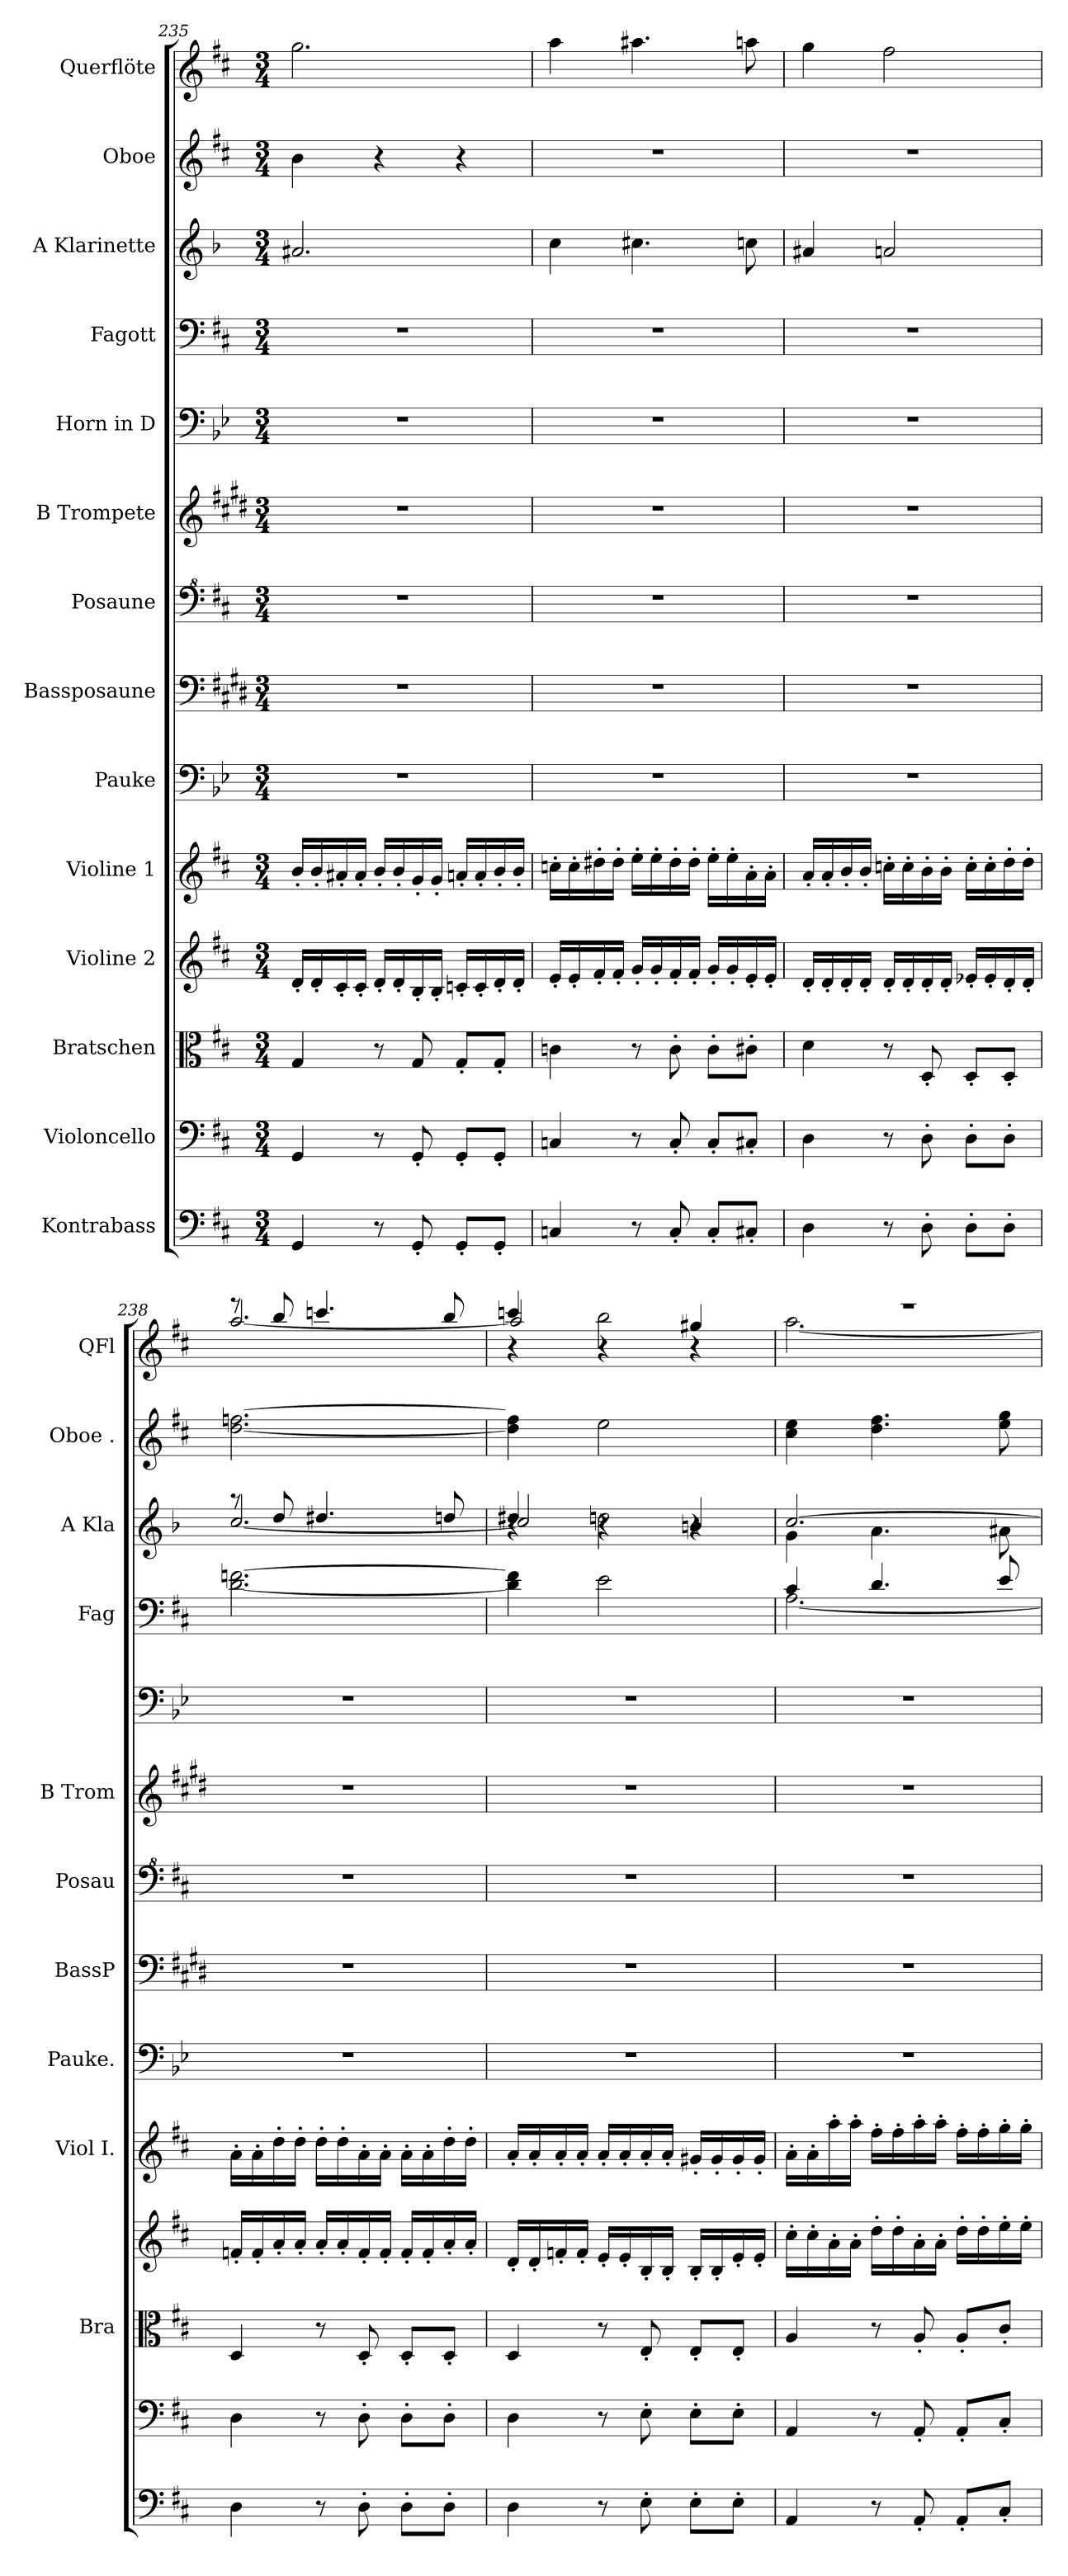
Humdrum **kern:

**kern	**kern	**kern	**kern	**kern	**kern	**kern	**kern	**kern	**kern	**kern	**kern	**kern	**kern
*part14	*part13	*part12	*part11	*part10	*part9	*part8	*part7	*part6	*part5	*part4	*part3	*part2	*part1
*staff14	*staff13	*staff12	*staff11	*staff10	*staff9	*staff8	*staff7	*staff6	*staff5	*staff4	*staff3	*staff2	*staff1
*I"Kontrabass	*I"Violoncello	*I"Bratschen	*I"Violine 2	*I"Violine 1	*I"Pauke	*I"Bassposaune	*I"Posaune	*I"B Trompete	*I"Horn in D	*I"Fagott	*I"A Klarinette	*I"Oboe	*I"Querflöte
*	*	*I'Bra	*	*I'Viol I.	*I'Pauke.	*I'BassP	*I'Posau	*I'B Trom	*	*I'Fag	*I'A Kla	*I'Oboe .	*I'QFl
*clefF4	*clefF4	*clefC3	*clefG2	*clefG2	*clefF4	*clefF4	*clefF^4	*clefG2	*clefF4	*clefF4	*clefG2	*clefG2	*clefG2
*ITrd7c12	*	*	*	*	*ITrd-2c-4	*ITrd1c2	*	*ITrd1c2	*ITrd-2c-4	*	*ITrd2c3	*	*
*k[f#c#]	*k[f#c#]	*k[f#c#]	*k[f#c#]	*k[f#c#]	*k[f#c#]	*k[f#c#]	*k[f#c#]	*k[f#c#]	*k[f#c#]	*k[f#c#]	*k[f#c#]	*k[f#c#]	*k[f#c#]
*M3/4	*M3/4	*M3/4	*M3/4	*M3/4	*M3/4	*M3/4	*M3/4	*M3/4	*M3/4	*M3/4	*M3/4	*M3/4	*M3/4
=235	=235	=235	=235	=235	=235	=235	=235	=235	=235	=235	=235	=235	=235
4GGG/	4GG/	4G/	16d'/LL	16b'/LL	2.r	2.r	2.r	2.r	2.r	2.r	2.f##X/	4b\	2.gg\
.	.	.	16d'/	16b'/	.	.	.	.	.	.	.	.	.
.	.	.	16c#'/	16a#X'/	.	.	.	.	.	.	.	.	.
.	.	.	16c#'/JJ	16a#'/JJ	.	.	.	.	.	.	.	.	.
8r	8r	8r	16d'/LL	16b'/LL	.	.	.	.	.	.	.	4r	.
.	.	.	16d'/	16b'/	.	.	.	.	.	.	.	.	.
8GGG'/	8GG'/	8G/	16B'/	16g'/	.	.	.	.	.	.	.	.	.
.	.	.	16B'/JJ	16g'/JJ	.	.	.	.	.	.	.	.	.
8GGG'/L	8GG'/L	8G'/L	16cn'/LL	16an'/LL	.	.	.	.	.	.	.	4r	.
.	.	.	16c'/	16a'/	.	.	.	.	.	.	.	.	.
8GGG'/J	8GG'/J	8G'/J	16d'/	16b'/	.	.	.	.	.	.	.	.	.
.	.	.	16d'/JJ	16b'/JJ	.	.	.	.	.	.	.	.	.
!!LO:PB:g=z
=236	=236	=236	=236	=236	=236	=236	=236	=236	=236	=236	=236	=236	=236
4CCn/	4Cn/	4cn\	16e'/LL	16ccn'\LL	2.r	2.r	2.r	2.r	2.r	2.r	4a\	2.r	4aa\
.	.	.	16e'/	16cc'\	.	.	.	.	.	.	.	.	.
.	.	.	16f#'/	16dd#X'\	.	.	.	.	.	.	.	.	.
.	.	.	16f#'/JJ	16dd#'\JJ	.	.	.	.	.	.	.	.	.
8r	8r	8r	16g'/LL	16ee'\LL	.	.	.	.	.	.	4.a#X\	.	4.aa#X\
.	.	.	16g'/	16ee'\	.	.	.	.	.	.	.	.	.
8CC'/	8C'/	8c'\	16f#'/	16dd#'\	.	.	.	.	.	.	.	.	.
.	.	.	16f#'/JJ	16dd#'\JJ	.	.	.	.	.	.	.	.	.
8CC'/L	8C'/L	8c'\L	16g'/LL	16ee'\LL	.	.	.	.	.	.	.	.	.
.	.	.	16g'/	16ee'\	.	.	.	.	.	.	.	.	.
8CC#X'/J	8C#X'/J	8c#X'\J	16e'/	16a'\	.	.	.	.	.	.	8an\	.	8aan\
.	.	.	16e'/JJ	16a'\JJ	.	.	.	.	.	.	.	.	.
=237	=237	=237	=237	=237	=237	=237	=237	=237	=237	=237	=237	=237	=237
4DD\	4D\	4d\	16d'/LL	16a'/LL	2.r	2.r	2.r	2.r	2.r	2.r	4f##X/	2.r	4gg\
.	.	.	16d'/	16a'/	.	.	.	.	.	.	.	.	.
.	.	.	16d'/	16b'/	.	.	.	.	.	.	.	.	.
.	.	.	16d'/JJ	16b'/JJ	.	.	.	.	.	.	.	.	.
8r	8r	8r	16d'/LL	16ccn'\LL	.	.	.	.	.	.	2f#X/	.	2ff#\
.	.	.	16d'/	16cc'\	.	.	.	.	.	.	.	.	.
8DD'\	8D'\	8D'/	16d'/	16b'\	.	.	.	.	.	.	.	.	.
.	.	.	16d'/JJ	16b'\JJ	.	.	.	.	.	.	.	.	.
8DD'\L	8D'\L	8D'/L	16e-X'/LL	16cc'\LL	.	.	.	.	.	.	.	.	.
.	.	.	16e-'/	16cc'\	.	.	.	.	.	.	.	.	.
8DD'\J	8D'\J	8D'/J	16d'/	16dd'\	.	.	.	.	.	.	.	.	.
.	.	.	16d'/JJ	16dd'\JJ	.	.	.	.	.	.	.	.	.
=238	=238	=238	=238	=238	=238	=238	=238	=238	=238	=238	=238	=238	=238
*	*	*	*	*	*	*	*	*	*	*	*^	*	*^
4DD\	4D\	4D/	16fn'/LL	16a'\LL	2.r	2.r	2.r	2.r	2.r	[2.d\ [2.fn\	8r	[2.a/	[2.dd\ [2.ffn\	8r	[2.aa/
.	.	.	16f'/	16a'\	.	.	.	.	.	.	.	.	.	.	.
.	.	.	16a'/	16dd'\	.	.	.	.	.	.	8b/	.	.	8bb/	.
.	.	.	16a'/JJ	16dd'\JJ	.	.	.	.	.	.	.	.	.	.	.
8r	8r	8r	16a'/LL	16dd'\LL	.	.	.	.	.	.	4.b#X/	.	.	4.cccn/	.
.	.	.	16a'/	16dd'\	.	.	.	.	.	.	.	.	.	.	.
8DD'\	8D'\	8D'/	16f'/	16a'\	.	.	.	.	.	.	.	.	.	.	.
.	.	.	16f'/JJ	16a'\JJ	.	.	.	.	.	.	.	.	.	.	.
8DD'\L	8D'\L	8D'/L	16f'/LL	16a'\LL	.	.	.	.	.	.	.	.	.	.	.
.	.	.	16f'/	16a'\	.	.	.	.	.	.	.	.	.	.	.
8DD'\J	8D'\J	8D'/J	16a'/	16dd'\	.	.	.	.	.	.	8bn/	.	.	8bb/	.
.	.	.	16a'/JJ	16dd'\JJ	.	.	.	.	.	.	.	.	.	.	.
!!LO:PB:g=z
=239	=239	=239	=239	=239	=239	=239	=239	=239	=239	=239	=239	=239	=239	=239	=239
*	*	*	*	*	*	*	*	*	*	*	*	*^	*	*	*^
4DD\	4D\	4D/	16d'/LL	16a'/LL	2.r	2.r	2.r	2.r	2.r	4d\] 4f\]	4b#X/	4r	2a/]	4dd\] 4ff\]	4cccn/	4r	2aa/]
.	.	.	16d'/	16a'/	.	.	.	.	.	.	.	.	.	.	.	.	.
.	.	.	16fn'/	16a'/	.	.	.	.	.	.	.	.	.	.	.	.	.
.	.	.	16f'/JJ	16a'/JJ	.	.	.	.	.	.	.	.	.	.	.	.	.
8r	8r	8r	16e'/LL	16a'/LL	.	.	.	.	.	2e\	4r	2bn\	.	2ee\	4r	2bb\	.
.	.	.	16e'/	16a'/	.	.	.	.	.	.	.	.	.	.	.	.	.
8EE'\	8E'\	8E'/	16B'/	16a'/	.	.	.	.	.	.	.	.	.	.	.	.	.
.	.	.	16B'/JJ	16a'/JJ	.	.	.	.	.	.	.	.	.	.	.	.	.
8EE'\L	8E'\L	8E'/L	16B'/LL	16g#X'/LL	.	.	.	.	.	.	4g#X/	.	4r	.	4gg#X/	.	4r
.	.	.	16B'/	16g#'/	.	.	.	.	.	.	.	.	.	.	.	.	.
8EE'\J	8E'\J	8E'/J	16e'/	16g#'/	.	.	.	.	.	.	.	.	.	.	.	.	.
.	.	.	16e'/JJ	16g#'/JJ	.	.	.	.	.	.	.	.	.	.	.	.	.
*	*	*	*	*	*	*	*	*	*	*	*	*v	*v	*	*	*v	*v
=240	=240	=240	=240	=240	=240	=240	=240	=240	=240	=240	=240	=240	=240	=240	=240
*	*	*	*	*	*	*	*	*	*	*^	*	*	*	*	*
4AAA/	4AA/	4A/	16cc#'\LL	16a'\LL	2.r	2.r	2.r	2.r	2.r	4c#/	[2.A\	[2.a/	4e\	4cc#\ 4ee\	2.r	[2.aa\
.	.	.	16cc#'\	16a'\	.	.	.	.	.	.	.	.	.	.	.	.
.	.	.	16a'\	16aa'\	.	.	.	.	.	.	.	.	.	.	.	.
.	.	.	16a'\JJ	16aa'\JJ	.	.	.	.	.	.	.	.	.	.	.	.
8r	8r	8r	16dd'\LL	16ff#'\LL	.	.	.	.	.	4.d/	.	.	4.f#\	4.dd\ 4.ff#\	.	.
.	.	.	16dd'\	16ff#'\	.	.	.	.	.	.	.	.	.	.	.	.
8AAA'/	8AA'/	8A'/	16a'\	16aa'\	.	.	.	.	.	.	.	.	.	.	.	.
.	.	.	16a'\JJ	16aa'\JJ	.	.	.	.	.	.	.	.	.	.	.	.
8AAA'/L	8AA'/L	8A'/L	16dd'\LL	16ff#'\LL	.	.	.	.	.	.	.	.	.	.	.	.
.	.	.	16dd'\	16ff#'\	.	.	.	.	.	.	.	.	.	.	.	.
8CC#'/J	8C#'/J	8c#'/J	16ee'\	16gg'\	.	.	.	.	.	8e/	.	.	8f##X\	8ee\ 8gg\	.	.
.	.	.	16ee'\JJ	16gg'\JJ	.	.	.	.	.	.	.	.	.	.	.	.
*	*	*	*	*	*	*	*	*	*	*v	*v	*	*	*	*v	*v
*	*	*	*	*	*	*	*	*	*	*	*v	*v	*	*
=	=	=	=	=	=	=	=	=	=	=	=	=	=
*-	*-	*-	*-	*-	*-	*-	*-	*-	*-	*-	*-	*-	*-
